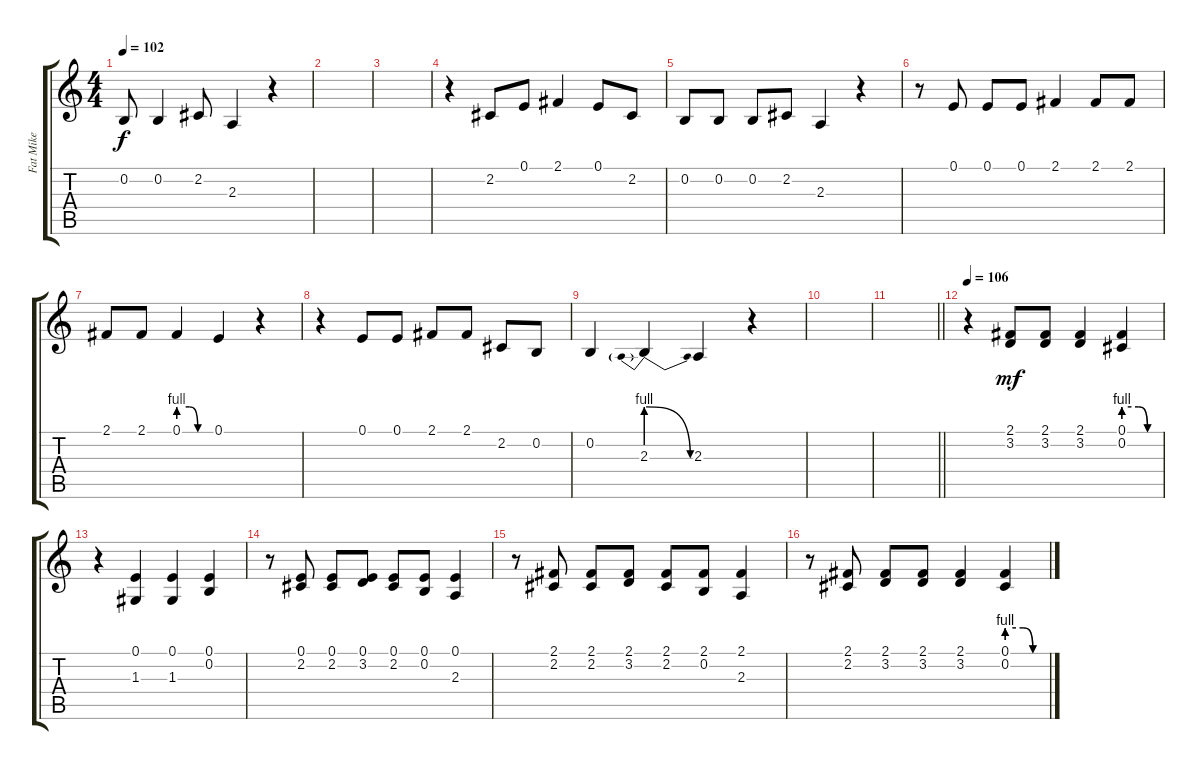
\track ("Fat Mike" "Fat Mike") {instrument bassoon}
\staff {score tabs}
\tuning (E4 B3 G3 D3 A2 E2) {hide}
\ts (4 4)
\tempo 102
\clef g2
\ks c
0.2.8{dy f} 0.2.4 2.2.8 2.3.4 r.4 |
|
|
r.4 2.2.8 0.1.8 2.1.4 0.1.8 2.2.8 |
0.2.8 0.2.8 0.2.8 2.2.8 2.3.4 r.4 |
r.8 0.1.8 0.1.8 0.1.8 2.1.4 2.1.8 2.1.8 |
2.1.8 2.1.8 0.1{be (custom 0 4 20 4 36 0 60 0)}.4 0.1.4 r.4 |
r.4 0.1.8 0.1.8 2.1.8 2.1.8 2.2.8 0.2.8 |
0.2.4 2.3{be (prebendrelease 0 4 60 0)}.4 2.3.4 r.4 |
|
\barLineRight lightlight
|
\section ("" "")
\tempo 106
r.4 (2.1 3.2).8{dy mf} (2.1 3.2).8 (2.1 3.2).4 (0.1{be (custom 0 4 25 4 40 0 60 0)} 0.2{be (custom 0 4 25 4 40 0 60 0)}).4 |
r.4 (0.1 1.3).4 (0.1 1.3).4 (0.1 0.2).4 |
r.8 (0.1 2.2).8 (0.1 2.2).8 (0.1 3.2).8 (0.1 2.2).8 (0.1 0.2).8 (0.1 2.3).4 |
r.8 (2.1 2.2).8 (2.1 2.2).8 (2.1 3.2).8 (2.1 2.2).8 (2.1 0.2).8 (2.1 2.3).4 |
r.8 (2.1 2.2).8 (2.1 3.2).8 (2.1 3.2).8 (2.1 3.2).4 (0.1{be (custom 0 4 25 4 40 0 60 0)} 0.2{be (custom 0 4 25 4 40 0 60 0)}).4
